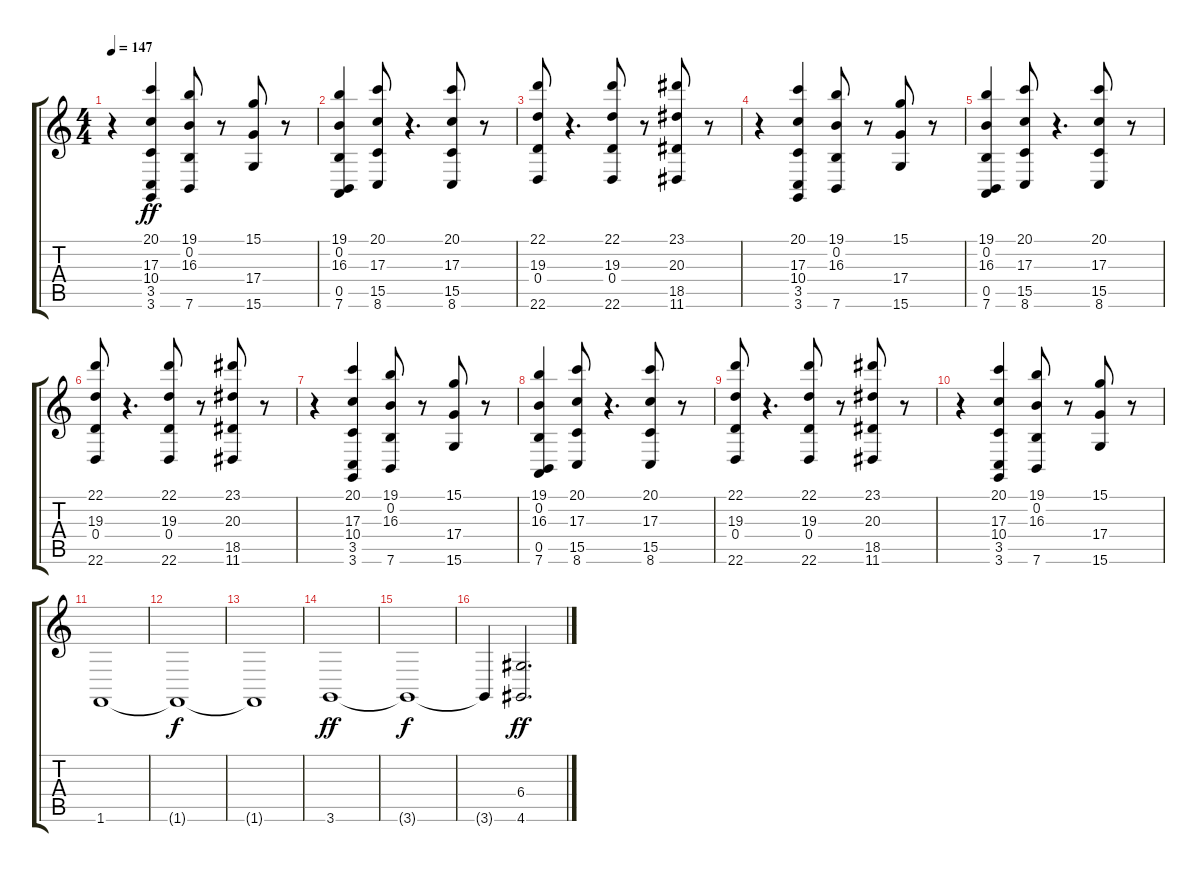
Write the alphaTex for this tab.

\track "" {instrument choiraahs}
\staff {score tabs}
\tuning (E4 B3 G3 D3 A2 E2) {hide}
\ts (4 4)
\tempo 147
\clef g2
\ks c
r.4{dy ff} (20.1 17.3 10.4 3.5 3.6).4 (19.1 0.2 16.3 7.6).8 r.8 (15.1 17.4 15.6).8 r.8 |
(19.1 0.2 16.3 0.5 7.6).4 (20.1 17.3 15.5 8.6).8 r.4{d} (20.1 17.3 15.5 8.6).8 r.8 |
(22.1 19.3 0.4 22.6).8 r.4{d} (22.1 19.3 0.4 22.6).8 r.8 (23.1 20.3 18.5 11.6).8 r.8 |
r.4 (20.1 17.3 10.4 3.5 3.6).4 (19.1 0.2 16.3 7.6).8 r.8 (15.1 17.4 15.6).8 r.8 |
(19.1 0.2 16.3 0.5 7.6).4 (20.1 17.3 15.5 8.6).8 r.4{d} (20.1 17.3 15.5 8.6).8 r.8 |
(22.1 19.3 0.4 22.6).8 r.4{d} (22.1 19.3 0.4 22.6).8 r.8 (23.1 20.3 18.5 11.6).8 r.8 |
r.4 (20.1 17.3 10.4 3.5 3.6).4 (19.1 0.2 16.3 7.6).8 r.8 (15.1 17.4 15.6).8 r.8 |
(19.1 0.2 16.3 0.5 7.6).4 (20.1 17.3 15.5 8.6).8 r.4{d} (20.1 17.3 15.5 8.6).8 r.8 |
(22.1 19.3 0.4 22.6).8 r.4{d} (22.1 19.3 0.4 22.6).8 r.8 (23.1 20.3 18.5 11.6).8 r.8 |
r.4 (20.1 17.3 10.4 3.5 3.6).4 (19.1 0.2 16.3 7.6).8 r.8 (15.1 17.4 15.6).8 r.8 |
1.6.1 |
1.6{t}.1{dy f} |
1.6{t}.1 |
3.6.1{dy ff} |
3.6{t}.1{dy f} |
3.6{t}.4 (6.4 4.6).2{d dy ff}
